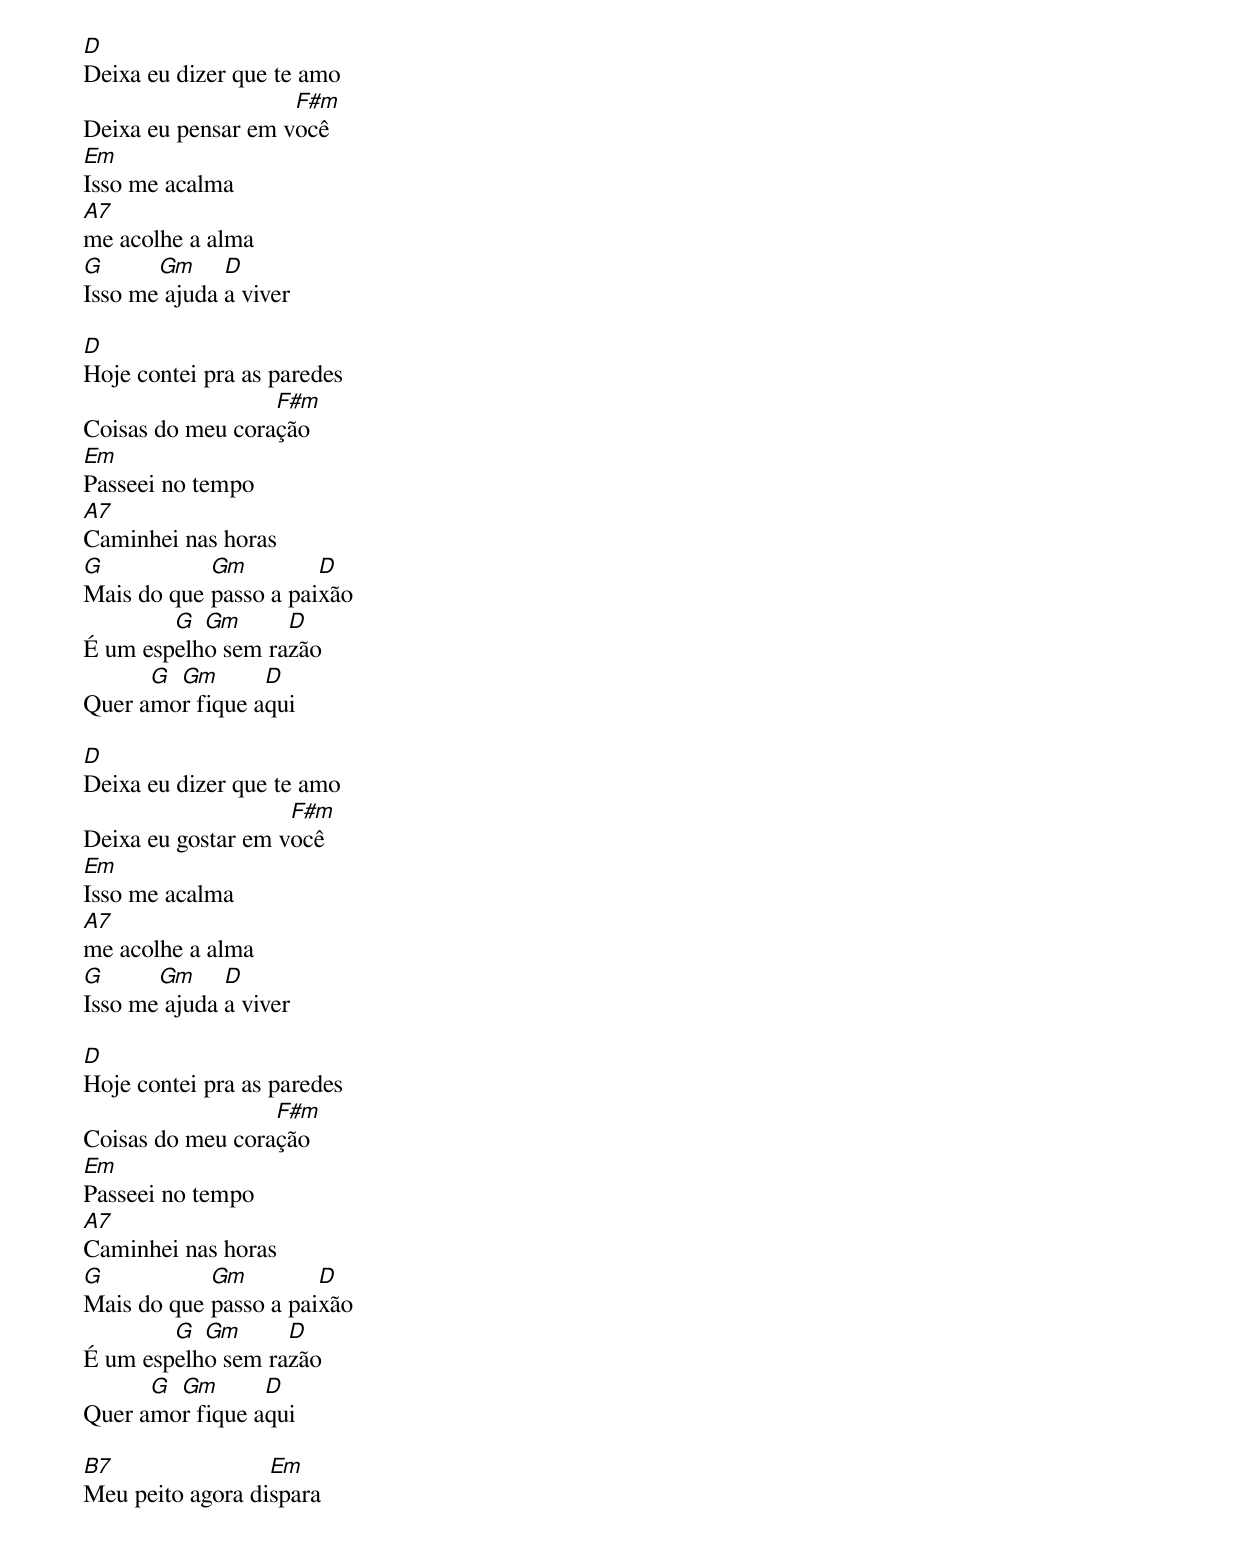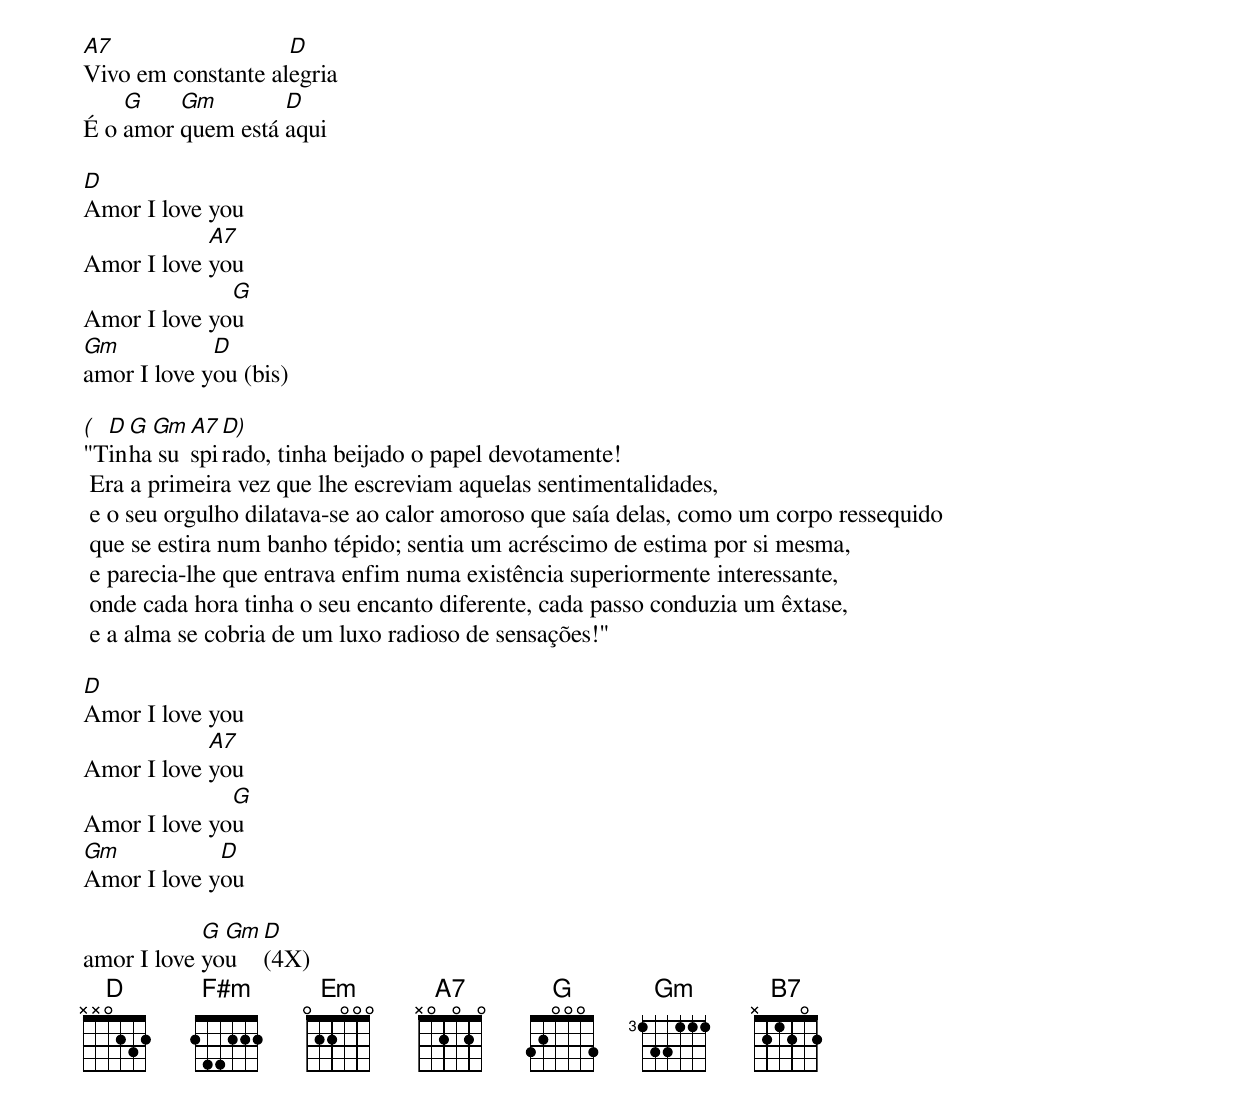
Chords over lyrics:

D
Deixa eu dizer que te amo
                    F#m
Deixa eu pensar em você
Em
Isso me acalma
A7
me acolhe a alma
G      Gm     D
Isso me ajuda a viver

D
Hoje contei pra as paredes
                  F#m
Coisas do meu coração
Em
Passeei no tempo
A7
Caminhei nas horas
G           Gm         D
Mais do que passo a paixão
        G  Gm      D
É um espelho sem razão
      G Gm       D
Quer amor fique aqui

D
Deixa eu dizer que te amo
                    F#m
Deixa eu gostar em você
Em
Isso me acalma
A7
me acolhe a alma
G      Gm     D
Isso me ajuda a viver

D
Hoje contei pra as paredes
                  F#m
Coisas do meu coração
Em
Passeei no tempo
A7
Caminhei nas horas
G           Gm         D
Mais do que passo a paixão
        G  Gm      D
É um espelho sem razão
      G Gm       D
Quer amor fique aqui

B7                Em
Meu peito agora dispara
A7                  D
Vivo em constante alegria
    G    Gm        D
É o amor quem está aqui

D
Amor I love you
            A7
Amor I love you
              G
Amor I love you
Gm           D
amor I love you (bis)

( D G Gm A7 D)
"Tinha suspirado, tinha beijado o papel devotamente!
 Era a primeira vez que lhe escreviam aquelas sentimentalidades,
 e o seu orgulho dilatava-se ao calor amoroso que saía delas, como um corpo ressequido
 que se estira num banho tépido; sentia um acréscimo de estima por si mesma,
 e parecia-lhe que entrava enfim numa existência superiormente interessante,
 onde cada hora tinha o seu encanto diferente, cada passo conduzia um êxtase,
 e a alma se cobria de um luxo radioso de sensações!"

D
Amor I love you
            A7
Amor I love you
              G
Amor I love you
Gm           D
Amor I love you

            G Gm D
amor I love you  (4X)
